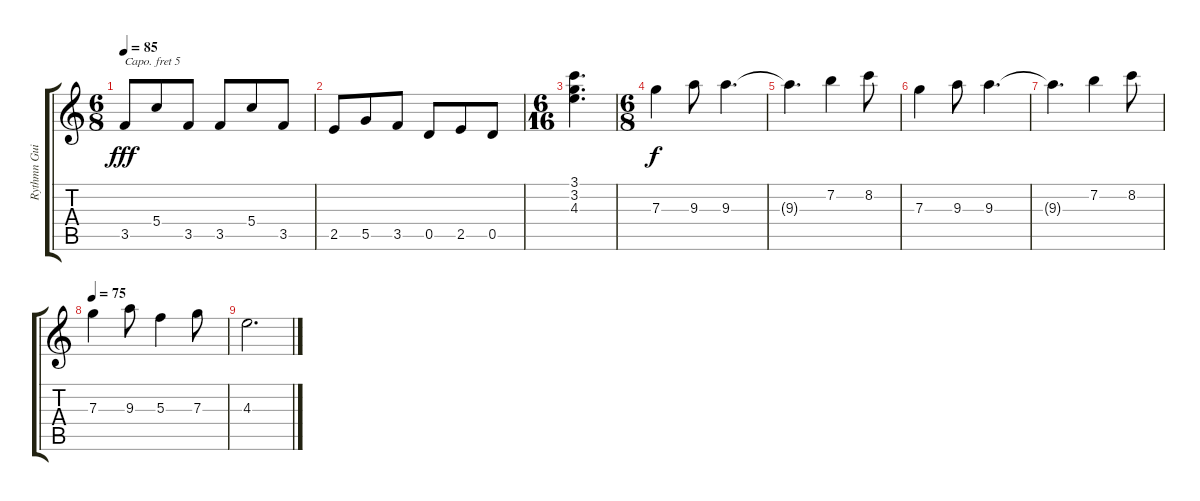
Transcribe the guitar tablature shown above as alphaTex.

\track ("Rythmn Guitar" "Rythmn Gui") {instrument electricguitarclean}
\staff {score tabs}
\capo 5
\tuning (E4 B3 G3 D3 A2 E2) {hide}
\ts (6 8)
\tempo 85
\clef g2
\ks c
3.5.8{dy fff} 5.4.8 3.5.8 3.5.8 5.4.8 3.5.8 |
2.5.8 5.5.8 3.5.8 0.5.8 2.5.8 0.5.8 |
\ts (6 16)
(3.1 3.2 4.3).4{d} |
\ts (6 8)
7.3.4{dy f instrument overdrivenguitar} 9.3.8 9.3.4{d} |
9.3{t}.4{d} 7.2.4 8.2.8 |
7.3.4{instrument overdrivenguitar} 9.3.8 9.3.4{d} |
9.3{t}.4{d} 7.2.4 8.2.8 |
\tempo 60
\tempo 75
7.3.4 9.3.8 5.3.4 7.3.8 |
4.3.2{d}
